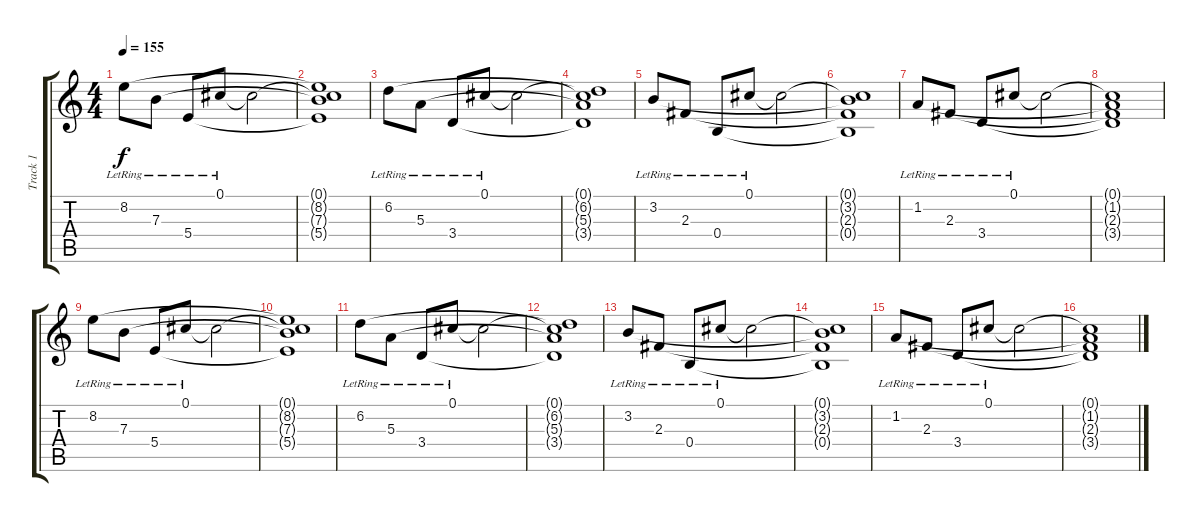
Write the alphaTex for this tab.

\track ("Track 1" "Track 1") {instrument distortionguitar}
\staff {score tabs}
\tuning (Db4 Ab3 E3 B2 Gb2 B1) {hide}
\ts (4 4)
\section ("" "")
\tempo 155
\clef g2
\ks c
8.2{lr}.8{dy f} 7.3{lr}.8 5.4{lr}.8 0.1{lr}.8 0.1{t}.2 |
(0.1{t} 8.2{t} 7.3{t} 5.4{t}).1 |
6.2{lr}.8 5.3{lr}.8 3.4{lr}.8 0.1{lr}.8 0.1{t}.2 |
(0.1{t} 6.2{t} 5.3{t} 3.4{t}).1 |
3.2{lr}.8 2.3{lr}.8 0.4{lr}.8 0.1{lr}.8 0.1{t}.2 |
(0.1{t} 3.2{t} 2.3{t} 0.4{t}).1 |
1.2{lr}.8 2.3{lr}.8 3.4{lr}.8 0.1{lr}.8 0.1{t}.2 |
(0.1{t} 1.2{t} 2.3{t} 3.4{t}).1 |
8.2{lr}.8 7.3{lr}.8 5.4{lr}.8 0.1{lr}.8 0.1{t}.2 |
(0.1{t} 8.2{t} 7.3{t} 5.4{t}).1 |
6.2{lr}.8 5.3{lr}.8 3.4{lr}.8 0.1{lr}.8 0.1{t}.2 |
(0.1{t} 6.2{t} 5.3{t} 3.4{t}).1 |
3.2{lr}.8 2.3{lr}.8 0.4{lr}.8 0.1{lr}.8 0.1{t}.2 |
(0.1{t} 3.2{t} 2.3{t} 0.4{t}).1 |
1.2{lr}.8 2.3{lr}.8 3.4{lr}.8 0.1{lr}.8 0.1{t}.2 |
(0.1{t} 1.2{t} 2.3{t} 3.4{t}).1
